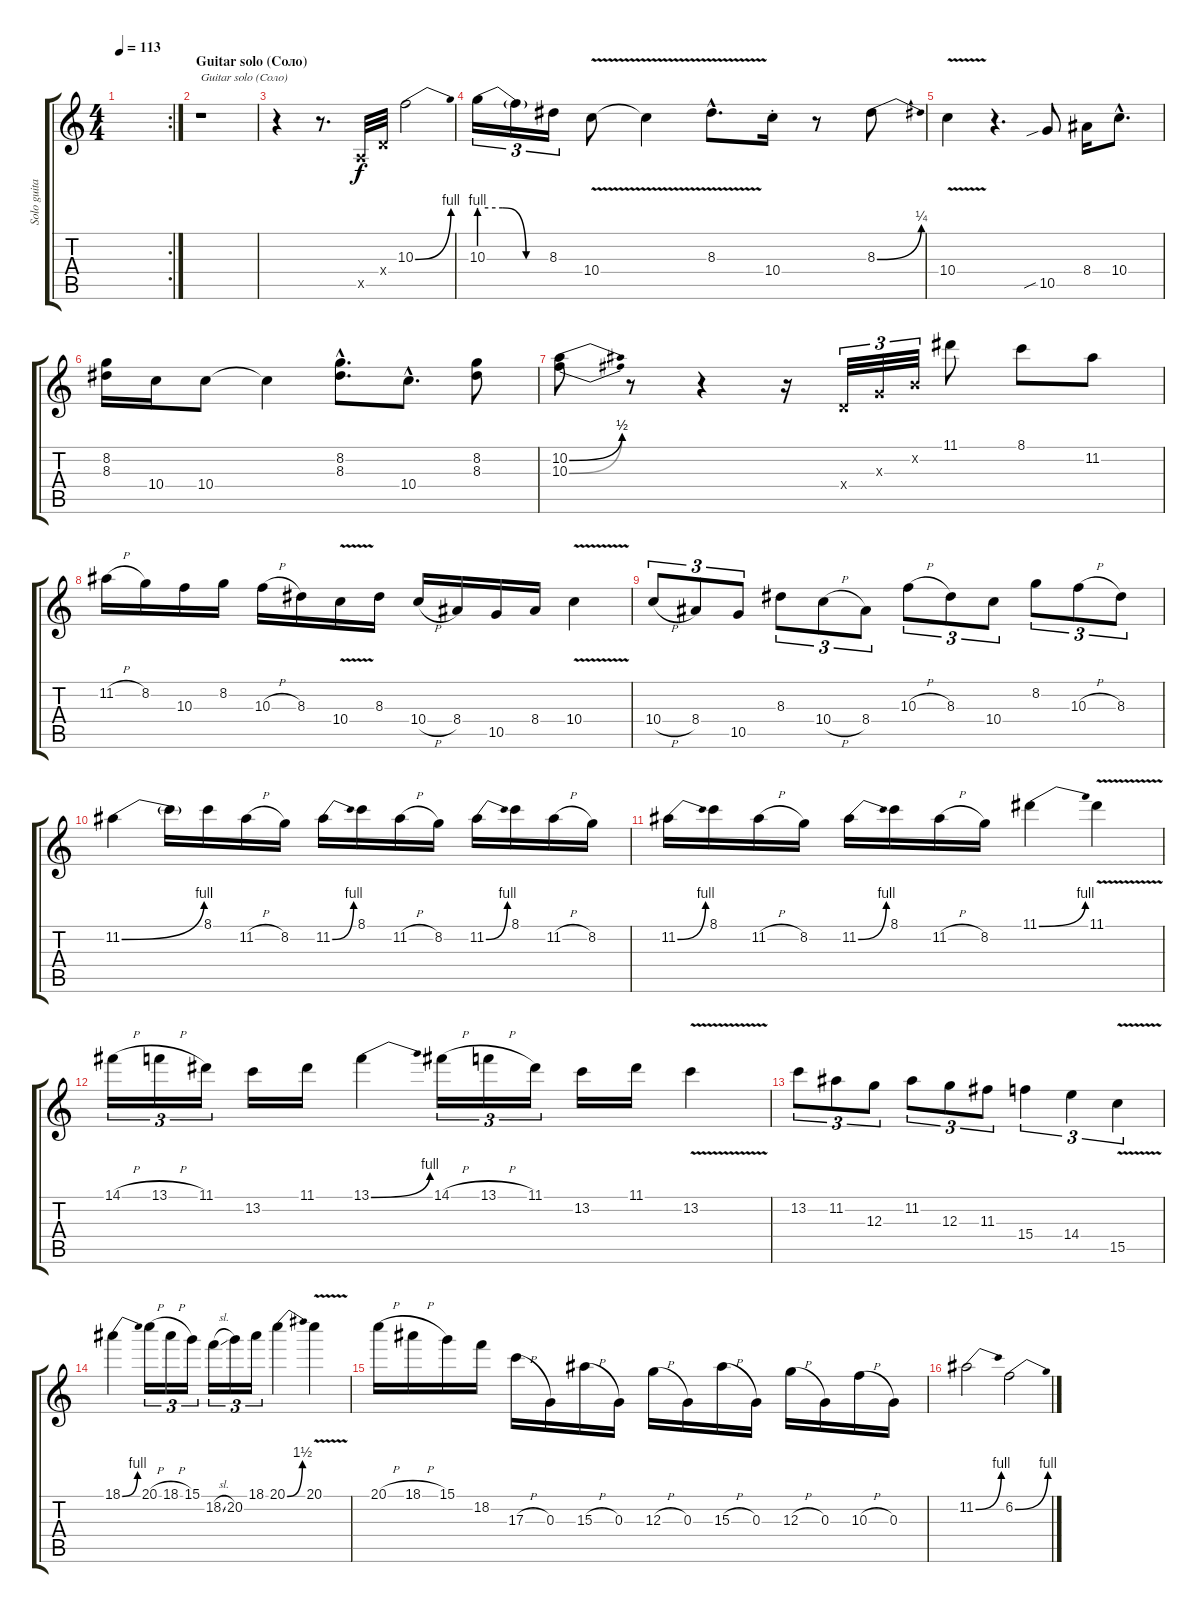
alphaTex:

\track ("Solo guitar" "Solo guita") {instrument overdrivenguitar}
\staff {score tabs}
\tuning (E4 B3 G3 D3 A2 E2) {hide}
\rc 2
\ts (4 4)
\tempo 113
\clef g2
\ks c
|
\section ("" "Guitar solo (Соло)")
r.1{txt "Guitar solo (Соло)"} |
r.4 r.8{d} 0.5{x}.32 0.4{x}.32 10.3{be (bend 0 0 60 4)}.2 |
10.3{be (custom 0 4 20 4 40 0 60 0)}.16{tu (3 2)} 10.3{t}.16{tu (3 2)} 8.3.16{tu (3 2)} 10.4{v}.8 10.4{t}.4 8.3{v hac}.8{d} 10.4{st}.16 r.8 8.3{be (bend 0 0 60 1)}.8 |
10.4{v}.4 r.4{d} 10.5{sib}.8 8.4.16 10.4{hac}.8{d} |
(8.2 8.3).16 10.4.16 10.4.8 10.4{t}.4 (8.2{hac} 8.3{hac}).8{d} 10.4{hac}.8{d} (8.2 8.3).8 |
(10.2{be (bend 0 0 60 2)} 10.3{be (bend 0 0 60 2)}).8 r.8 r.4 r.16 0.4{x}.32{tu (3 2)} 0.3{x}.32{tu (3 2)} 0.2{x}.32{tu (3 2)} 11.1.8 8.1.8 11.2.8 |
11.2{h}.16 8.2.16 10.3.16 8.2.16 10.3{h}.16 8.3.16 10.4{v}.16 8.3.16 10.4{h}.16 8.4.16 10.5.16 8.4.16 10.4{v}.4 |
10.4{h}.8{tu (3 2)} 8.4.8{tu (3 2)} 10.5.8{tu (3 2)} 8.3.8{tu (3 2)} 10.4{h}.8{tu (3 2)} 8.4.8{tu (3 2)} 10.3{h}.8{tu (3 2)} 8.3.8{tu (3 2)} 10.4.8{tu (3 2)} 8.2.8{tu (3 2)} 10.3{h}.8{tu (3 2)} 8.3.8{tu (3 2)} |
11.2{be (bend 0 0 60 4)}.4 11.2{t}.16 8.1.16 11.2{h}.16 8.2.16 11.2{be (bend 0 0 60 4)}.16 8.1.16 11.2{h}.16 8.2.16 11.2{be (bend 0 0 60 4)}.16 8.1.16 11.2{h}.16 8.2.16 |
11.2{be (bend 0 0 60 4)}.16 8.1.16 11.2{h}.16 8.2.16 11.2{be (bend 0 0 60 4)}.16 8.1.16 11.2{h}.16 8.2.16 11.1{be (bend 0 0 60 4)}.4 11.1{v}.4 |
14.1{h}.16{tu (3 2)} 13.1{h}.16{tu (3 2)} 11.1.16{tu (3 2)} 13.2.16 11.1.16 13.1{be (bend 0 0 60 4)}.4 14.1{h}.16{tu (3 2)} 13.1{h}.16{tu (3 2)} 11.1.16{tu (3 2)} 13.2.16 11.1.16 13.2{v}.4 |
13.2.8{tu (3 2)} 11.2.8{tu (3 2)} 12.3.8{tu (3 2)} 11.2.8{tu (3 2)} 12.3.8{tu (3 2)} 11.3.8{tu (3 2)} 15.4.4{tu (3 2)} 14.4.4{tu (3 2)} 15.5{v}.4{tu (3 2)} |
18.1{be (bend 0 0 60 4)}.4 20.1{h}.16{tu (3 2)} 18.1{h}.16{tu (3 2)} 15.1.16{tu (3 2)} 18.2{sl}.16{tu (3 2)} 20.2.16{tu (3 2)} 18.1.16{tu (3 2)} 20.1{be (bend 0 0 60 6)}.4 20.1{v}.4 |
20.1{h}.16 18.1{h}.16 15.1.16 18.2.16 17.3{h}.16 0.3.16 15.3{h}.16 0.3.16 12.3{h}.16 0.3.16 15.3{h}.16 0.3.16 12.3{h}.16 0.3.16 10.3{h}.16 0.3.16 |
11.2{be (bend 0 0 60 4)}.2 6.2{be (bend 0 0 60 4)}.2
